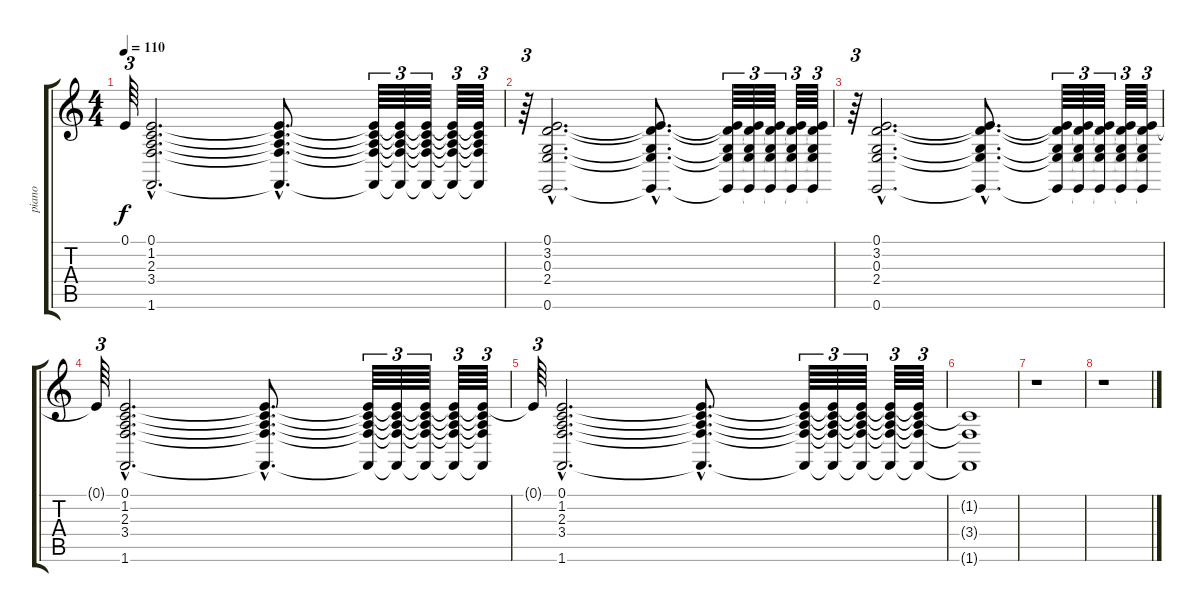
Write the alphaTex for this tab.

\track ("piano" "piano") {instrument acousticgrandpiano}
\staff {score tabs}
\tuning (E4 B3 G3 D3 A2 E2) {hide}
\ts (4 4)
\tempo 110
\clef g2
\ks c
0.1{t}.64{tu (3 2) dy f} (0.1{hac} 1.2{hac} 2.3{hac} 3.4{hac} 1.6{hac}).2{d} (0.1{hac t} 1.2{hac t} 2.3{hac t} 3.4{hac t} 1.6{hac t}).8{d} (0.1{t} 1.2{t} 2.3{t} 3.4{t} 1.6{t}).64{tu (3 2)} (0.1{t} 1.2{t} 2.3{t} 3.4{t} 1.6{t}).64{tu (3 2)} (0.1{t} 1.2{t} 2.3{t} 3.4{t} 1.6{t}).64{tu (3 2)} (0.1{t} 1.2{t} 2.3{t} 3.4{t} 1.6{t}).64{tu (3 2)} (0.1{t} 1.2{t} 2.3{t} 3.4{t} 1.6{t}).64{tu (3 2)} |
r.64{tu (3 2)} (0.1{hac} 3.2{hac} 0.3{hac} 2.4{hac} 0.6{hac}).2{d} (0.1{hac t} 3.2{hac t} 0.3{hac t} 2.4{hac t} 0.6{hac t}).8{d} (0.1{t} 3.2{t} 0.3{t} 2.4{t} 0.6{t}).64{tu (3 2)} (0.1{t} 3.2{t} 0.3{t} 2.4{t} 0.6{t}).64{tu (3 2)} (0.1{t} 3.2{t} 0.3{t} 2.4{t} 0.6{t}).64{tu (3 2)} (0.1{t} 3.2{t} 0.3{t} 2.4{t} 0.6{t}).64{tu (3 2)} (0.1{t} 3.2{t} 0.3{t} 2.4{t} 0.6{t}).64{tu (3 2)} |
r.64{tu (3 2)} (0.1{hac} 3.2{hac} 0.3{hac} 2.4{hac} 0.6{hac}).2{d} (0.1{hac t} 3.2{hac t} 0.3{hac t} 2.4{hac t} 0.6{hac t}).8{d} (0.1{t} 3.2{t} 0.3{t} 2.4{t} 0.6{t}).64{tu (3 2)} (0.1{t} 3.2{t} 0.3{t} 2.4{t} 0.6{t}).64{tu (3 2)} (0.1{t} 3.2{t} 0.3{t} 2.4{t} 0.6{t}).64{tu (3 2)} (0.1{t} 3.2{t} 0.3{t} 2.4{t} 0.6{t}).64{tu (3 2)} (0.1{t} 3.2{t} 0.3{t} 2.4{t} 0.6{t}).64{tu (3 2)} |
0.1{t}.64{tu (3 2)} (0.1{hac} 1.2{hac} 2.3{hac} 3.4{hac} 1.6{hac}).2{d} (0.1{hac t} 1.2{hac t} 2.3{hac t} 3.4{hac t} 1.6{hac t}).8{d} (0.1{t} 1.2{t} 2.3{t} 3.4{t} 1.6{t}).64{tu (3 2)} (0.1{t} 1.2{t} 2.3{t} 3.4{t} 1.6{t}).64{tu (3 2)} (0.1{t} 1.2{t} 2.3{t} 3.4{t} 1.6{t}).64{tu (3 2)} (0.1{t} 1.2{t} 2.3{t} 3.4{t} 1.6{t}).64{tu (3 2)} (0.1{t} 1.2{t} 2.3{t} 3.4{t} 1.6{t}).64{tu (3 2)} |
0.1{t}.64{tu (3 2)} (0.1{hac} 1.2{hac} 2.3{hac} 3.4{hac} 1.6{hac}).2{d} (0.1{hac t} 1.2{hac t} 2.3{hac t} 3.4{hac t} 1.6{hac t}).8{d} (0.1{t} 1.2{t} 2.3{t} 3.4{t} 1.6{t}).64{tu (3 2)} (0.1{t} 1.2{t} 2.3{t} 3.4{t} 1.6{t}).64{tu (3 2)} (0.1{t} 1.2{t} 2.3{t} 3.4{t} 1.6{t}).64{tu (3 2)} (0.1{t} 1.2{t} 2.3{t} 3.4{t} 1.6{t}).64{tu (3 2)} (0.1{t} 1.2{t} 2.3{t} 3.4{t} 1.6{t}).64{tu (3 2)} |
(1.2{t} 3.4{t} 1.6{t}).1 |
r.1 |
r.1
